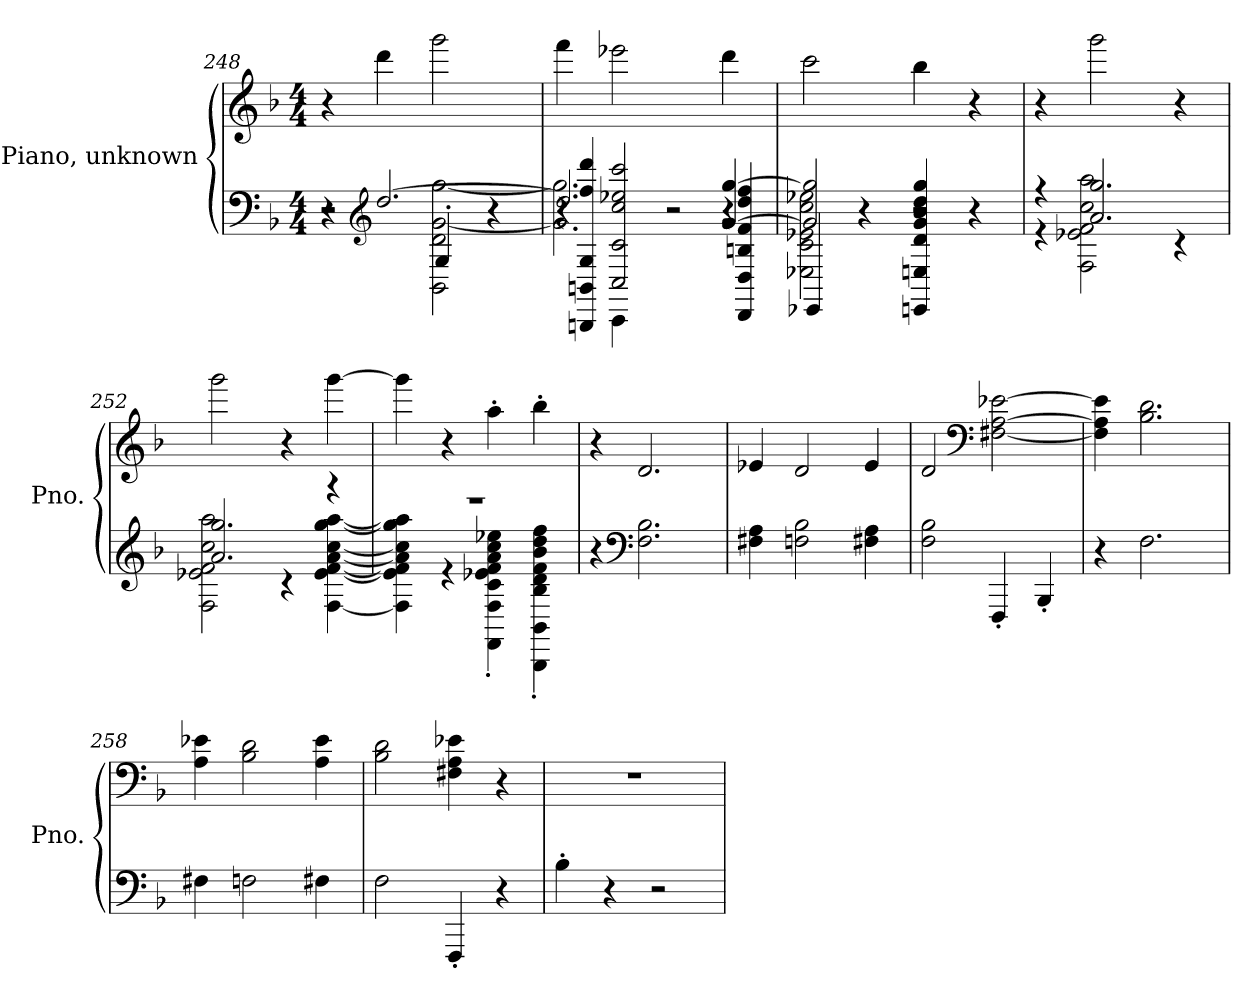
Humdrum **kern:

**kern	**kern
*part1	*part1
*staff2	*staff1
*I"Piano, unknown	*
*I'Pno.	*
*clefF4	*clefG2
*k[b-]	*k[b-]
*M4/4	*M4/4
=248	=248
*^	*
*	*^	*
4r	2r	2r	4r
*clefG2	*	*	*
[2.dd/	.	.	4ddd\
.	2BB-\ 2d\ [2g\ [2gg\	4G'/	2ggg\
.	.	4r	.
=249	=249	=249	=249
*	*	*^	*
2.dd/]	2.g\] 2.gg\]	4BBBn/ 4BBn/ 4G/ 4ff/ 4ddd/	4r	4fff\
.	.	2C/ 2c/ 2cc/ 2ee-X/ 2ccc/	4CC\	2eee-X\
.	.	.	2r	.
[4g/ [4gg/	4r	4DD/ 4D/ 4Bn/ 4f/ 4dd/ 4ff/	.	4ddd\
*	*	*v	*v	*
=250	=250	=250	=250
2g/] 2gg/]	2E-X\ 2c\ 2e-X\ 2cc\ 2ee-X\	4EE-X/	2ccc\
.	.	4r	.
2r	2r	4EEn/ 4En/ 4d/ 4g/ 4b-/ 4dd/ 4gg/	4bb-\
.	.	4r	4r
*	*v	*v	*
=251	=251	=251
4r	4r	4r
2.a/ 2.gg/	2F\ 2e-X\ 2f\ 2cc\ 2aa\	2ggg\
.	4r	4r
=252	=252	=252
2.a/ 2.gg/	2F\ 2e-X\ 2f\ 2cc\ 2aa\	2ggg\
.	4r	4r
4r	[4F\ [4e-\ [4f\ [4a\ [4cc\ [4gg\ [4aa\	[4ggg\
!!LO:LB:g=z
=253	=253	=253
1r	4F\] 4e-\] 4f\] 4a\] 4cc\] 4gg\] 4aa\]	4ggg\]
.	4r	4r
.	4FF\' 4F\' 4c\' 4e-X\' 4f\' 4a\' 4cc\' 4ee-X\'	4aa'\
.	4BBB-\' 4BB-\' 4B-\' 4d\' 4f\' 4b-\' 4dd\' 4ff\'	4bb-'\
*v	*v	*
=254	=254
4r	4r
*clefF4	*
2.F\ 2.B-\	2.d/
=255	=255
4F#X\ 4A\	4e-X/
2Fn\ 2B-\	2d/
4F#X\ 4A\	4e-/
=256	=256
2F\ 2B-\	2d/
*	*clefF4
4FFF'/	[2F#X\ [2A\ [2e-X\
4BBB-'/	.
=257	=257
4r	4F#\] 4A\] 4e-\]
2.F\	2.B-\ 2.d\
=258	=258
4F#X\	4A\ 4e-X\
2Fn\	2B-\ 2d\
4F#X\	4A\ 4e-\
=259	=259
2F\	2B-\ 2d\
4FFF'/	4F#X\ 4A\ 4e-X\
4r	4r
=260	=260
4B-'\	1r
4r	.
2r	.
=	=
*-	*-
